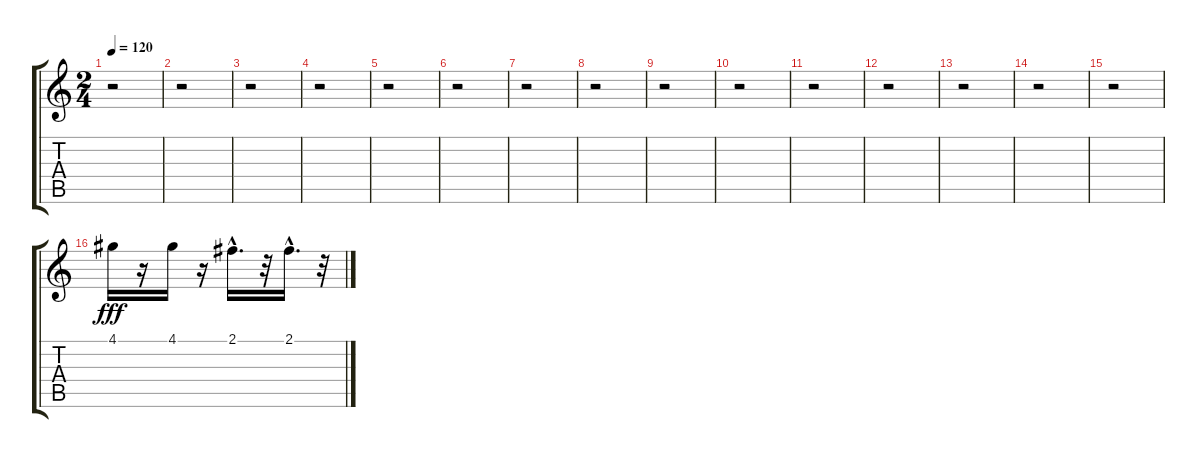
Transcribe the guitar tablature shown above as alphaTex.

\track "" {instrument electricguitarclean}
\staff {score tabs}
\tuning (E4 B3 G3 D3 A2 E2) {hide}
\ts (2 4)
\tempo 120
\clef g2
\ks c
r.2{dy f} |
r.2 |
r.2 |
r.2 |
r.2 |
r.2 |
r.2 |
r.2 |
r.2 |
r.2 |
r.2 |
r.2 |
r.2 |
r.2 |
r.2 |
4.1.16{dy fff} r.16 4.1.16 r.16 2.1{hac}.16{d} r.32 2.1{hac}.16{d} r.32
